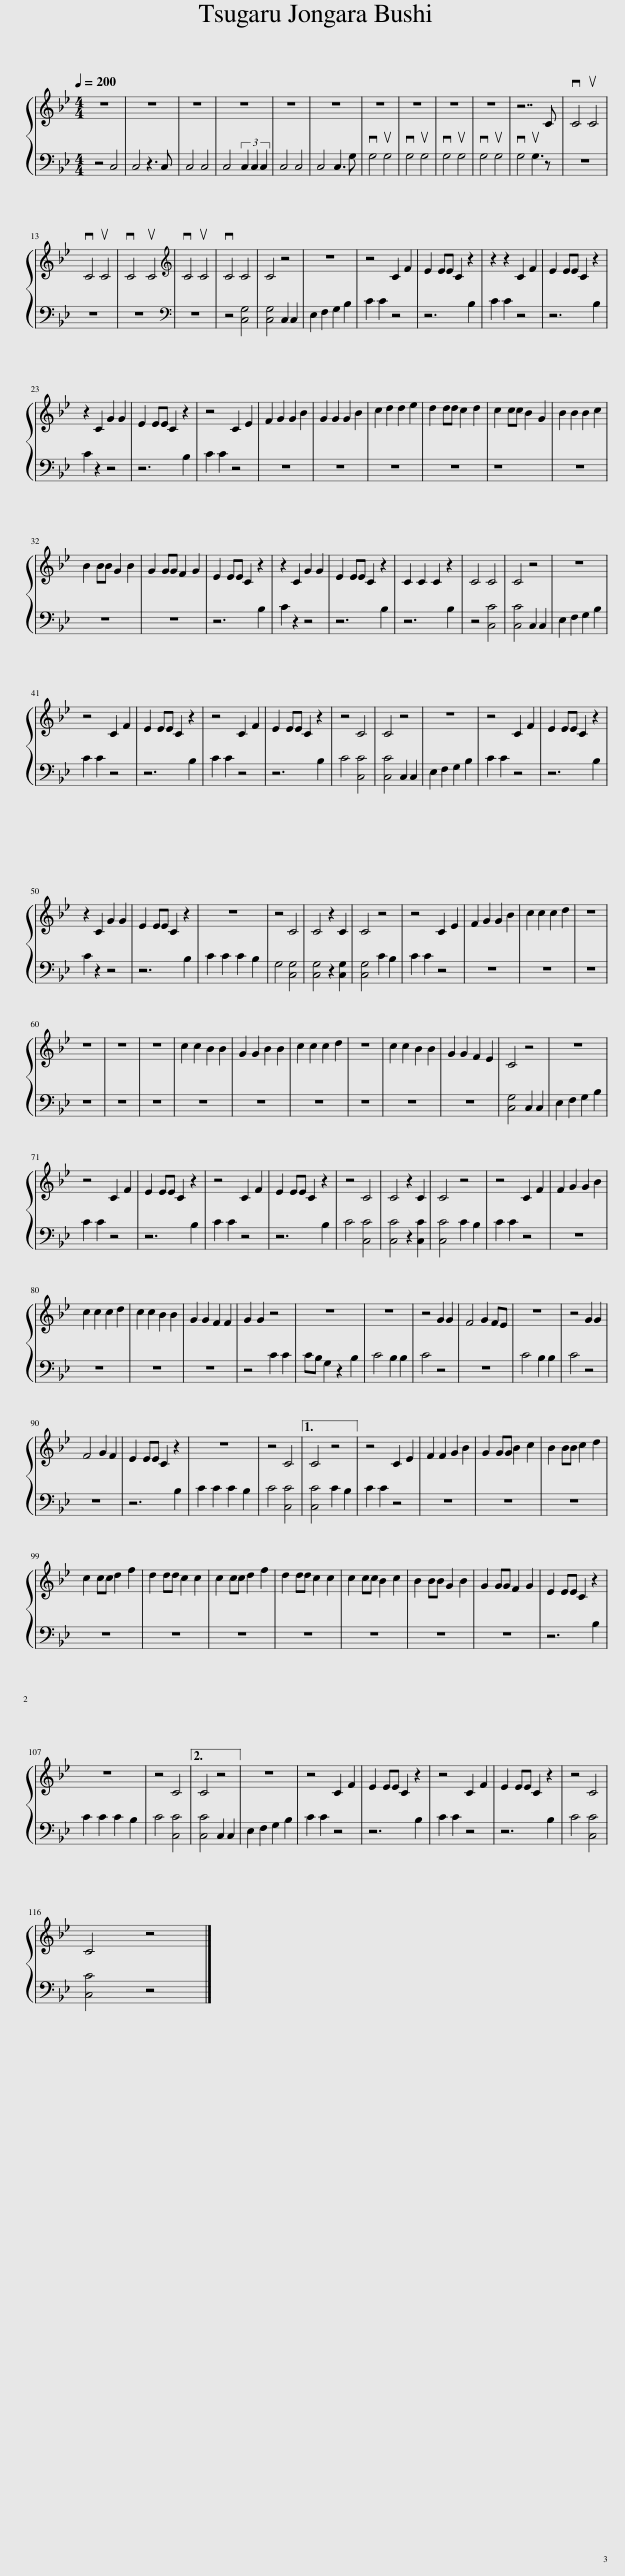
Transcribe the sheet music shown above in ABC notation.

X:1
%%score { 1 | 2 }
L:1/8
Q:1/4=200
M:4/4
I:linebreak $
K:Bb
V:1 treble
V:2 bass
V:1
 z8 | z8 | z8 | z8 | z8 | %5
 z8 | z8 | z8 | z8 | z8 | %10
 z7 C | vC4 uC4 |$ vC4 uC4 | vC4 uC4 |[K:treble] vC4 uC4 | %15
 vC4 C4 | C4 z4 | z8 | z4 C2 F2 | E2 EE C2 z2 | %20
 z2 z2 C2 F2 | E2 EE C2 z2 |$ z2 C2 G2 G2 | E2 EE C2 z2 | z4 C2 E2 | %25
 F2 G2 G2 B2 | G2 G2 G2 B2 | c2 d2 d2 e2 | d2 dd c2 d2 | c2 cc B2 G2 | %30
 B2 B2 B2 c2 |$ B2 BB G2 B2 | G2 GG F2 G2 | E2 EE C2 z2 | z2 C2 G2 G2 | %35
 E2 EE C2 z2 | C2 C2 C2 z2 | C4 C4 | C4 z4 | z8 |$ %40
 z4 C2 F2 | E2 EE C2 z2 | z4 C2 F2 | E2 EE C2 z2 | z4 C4 | %45
 C4 z4 | z8 | z4 C2 F2 | E2 EE C2 z2 |$ z2 C2 G2 G2 | %50
 E2 EE C2 z2 | z8 | z4 C4 | C4 z2 C2 | C4 z4 | %55
 z4 C2 E2 | F2 G2 G2 B2 | c2 c2 c2 d2 | z8 |$ z8 | %60
 z8 | z8 | c2 c2 B2 B2 | G2 G2 B2 B2 | c2 c2 c2 d2 | %65
 z8 | c2 c2 B2 B2 | G2 G2 F2 E2 | C4 z4 | z8 |$ %70
 z4 C2 F2 | E2 EE C2 z2 | z4 C2 F2 | E2 EE C2 z2 | z4 C4 | %75
 C4 z2 C2 | C4 z4 | z4 C2 F2 | F2 G2 G2 B2 |$ c2 c2 c2 d2 | %80
 c2 c2 B2 B2 | G2 G2 F2 F2 | G2 G2 z4 | z8 | z8 | %85
 z4 G2 G2 | F4 G2 FE | z8 | z4 G2 G2 |$ F4 G2 F2 | %90
 E2 EE C2 z2 | z8 | z4 C4 |1 C4 z4 || z4 C2 E2 | %95
 F2 F2 G2 B2 | G2 GG B2 c2 | B2 BB c2 d2 |$ c2 cc d2 f2 | d2 dd c2 c2 | %100
 c2 cc d2 f2 | d2 dd c2 c2 | c2 cc B2 c2 | B2 BB G2 B2 | G2 GG F2 G2 | %105
 E2 EE C2 z2 |$ z8 | z4 C4 |2 C4 z4 || z8 | %110
 z4 C2 F2 | E2 EE C2 z2 | z4 C2 F2 | E2 EE C2 z2 | z4 C4 |$ %115
 C4 z4 |] %116
V:2
 z4 C,4 | C,4 z3 C, | C,4 C,4 | C,4 (3C,2 C,2 C,2 | C,4 C,4 | %5
 C,4 C,3 G, | vG,4 uG,4 | vG,4 uG,4 | vG,4 uG,4 | vG,4 uG,4 | %10
 vG,4 uG,3 z | z8 |$ z8 | z8 |[K:bass] z8 | %15
 z4 [C,G,]4 | [C,G,]4 C,2 C,2 | E,2 F,2 G,2 B,2 | C2 C2 z4 | z6 B,2 | %20
 C2 C2 z4 | z6 B,2 |$ C2 z2 z4 | z6 B,2 | C2 C2 z4 | %25
 z8 | z8 | z8 | z8 | z8 | %30
 z8 |$ z8 | z8 | z6 B,2 | C2 z2 z4 | %35
 z6 B,2 | z6 B,2 | z4 [C,C]4 | [C,C]4 C,2 C,2 | E,2 F,2 G,2 B,2 |$ %40
 C2 C2 z4 | z6 B,2 | C2 C2 z4 | z6 B,2 | C4 [C,C]4 | %45
 [C,C]4 C,2 C,2 | E,2 F,2 G,2 B,2 | C2 C2 z4 | z6 B,2 |$ C2 z2 z4 | %50
 z6 B,2 | C2 C2 C2 B,2 | G,4 [C,G,]4 | [C,G,]4 z2 [C,G,]2 | [C,G,]4 C2 B,2 | %55
 C2 C2 z4 | z8 | z8 | z8 |$ z8 | %60
 z8 | z8 | z8 | z8 | z8 | %65
 z8 | z8 | z8 | [C,G,]4 C,2 C,2 | E,2 F,2 G,2 B,2 |$ %70
 C2 C2 z4 | z6 B,2 | C2 C2 z4 | z6 B,2 | C4 [C,C]4 | %75
 [C,C]4 z2 [C,C]2 | [C,C]4 C2 B,2 | C2 C2 z4 | z8 |$ z8 | %80
 z8 | z8 | z4 C2 C2 | CB, G,2 z2 B,2 | C4 B,2 B,2 | %85
 C4 z4 | z8 | C4 B,2 B,2 | C4 z4 |$ z8 | %90
 z6 B,2 | C2 C2 C2 B,2 | C4 [C,C]4 |1 [C,C]4 C2 B,2 || C2 C2 z4 | %95
 z8 | z8 | z8 |$ z8 | z8 | %100
 z8 | z8 | z8 | z8 | z8 | %105
 z6 B,2 |$ C2 C2 C2 B,2 | C4 [C,C]4 |2 [C,C]4 C,2 C,2 || E,2 F,2 G,2 B,2 | %110
 C2 C2 z4 | z6 B,2 | C2 C2 z4 | z6 B,2 | C4 [C,C]4 |$ %115
 [C,C]4 z4 |] %116
